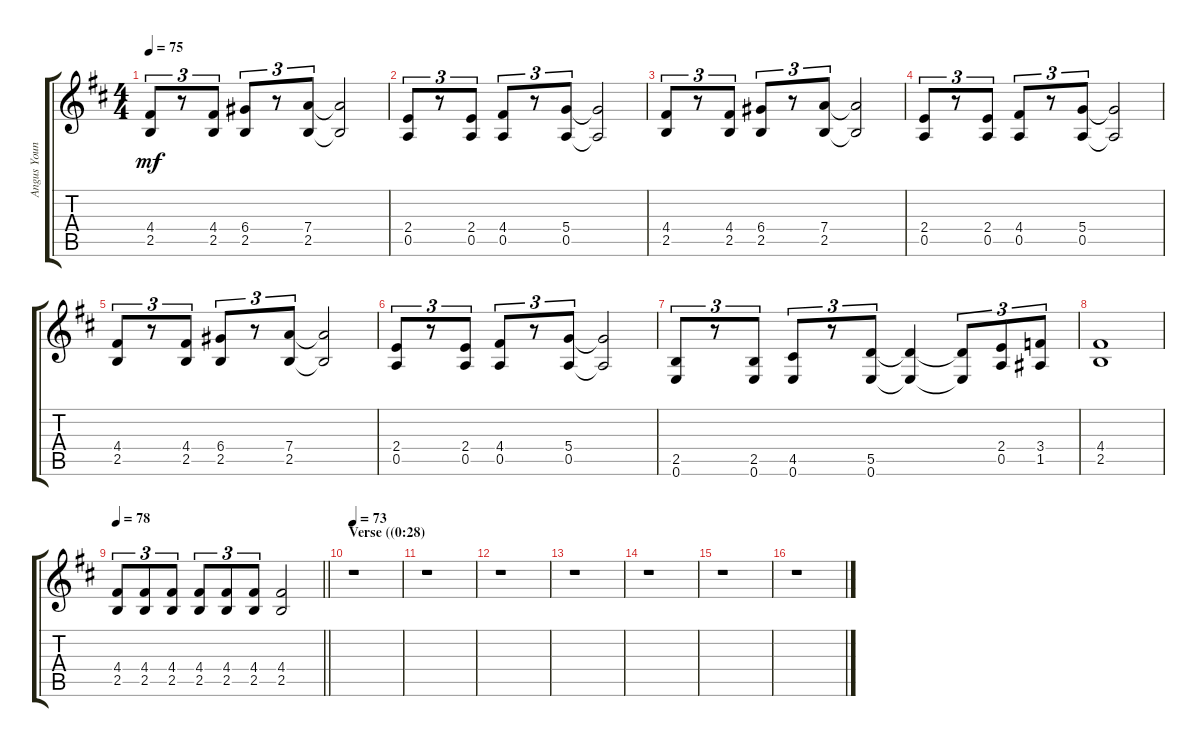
\track ("Angus Young - Lead Guitar" "Angus Youn") {instrument distortionguitar}
\staff {score tabs}
\tuning (E4 B3 G3 D3 A2 E2) {hide}
\ts (4 4)
\tempo 75
\clef g2
\ks d
(4.4 2.5).8{tu (3 2) dy mf instrument distortionguitar} r.8{tu (3 2)} (4.4 2.5).8{tu (3 2)} (6.4 2.5).8{tu (3 2)} r.8{tu (3 2)} (7.4 2.5).8{tu (3 2)} (7.4{t} 2.5{t}).2 |
(2.4 0.5).8{tu (3 2)} r.8{tu (3 2)} (2.4 0.5).8{tu (3 2)} (4.4 0.5).8{tu (3 2)} r.8{tu (3 2)} (5.4 0.5).8{tu (3 2)} (5.4{t} 0.5{t}).2 |
(4.4 2.5).8{tu (3 2)} r.8{tu (3 2)} (4.4 2.5).8{tu (3 2)} (6.4 2.5).8{tu (3 2)} r.8{tu (3 2)} (7.4 2.5).8{tu (3 2)} (7.4{t} 2.5{t}).2 |
(2.4 0.5).8{tu (3 2)} r.8{tu (3 2)} (2.4 0.5).8{tu (3 2)} (4.4 0.5).8{tu (3 2)} r.8{tu (3 2)} (5.4 0.5).8{tu (3 2)} (5.4{t} 0.5{t}).2 |
(4.4 2.5).8{tu (3 2)} r.8{tu (3 2)} (4.4 2.5).8{tu (3 2)} (6.4 2.5).8{tu (3 2)} r.8{tu (3 2)} (7.4 2.5).8{tu (3 2)} (7.4{t} 2.5{t}).2 |
(2.4 0.5).8{tu (3 2)} r.8{tu (3 2)} (2.4 0.5).8{tu (3 2)} (4.4 0.5).8{tu (3 2)} r.8{tu (3 2)} (5.4 0.5).8{tu (3 2)} (5.4{t} 0.5{t}).2 |
(2.5 0.6).8{tu (3 2)} r.8{tu (3 2)} (2.5 0.6).8{tu (3 2)} (4.5 0.6).8{tu (3 2)} r.8{tu (3 2)} (5.5 0.6).8{tu (3 2)} (5.5{t} 0.6{t}).4 (5.5{t} 0.6{t}).8{tu (3 2)} (2.4 0.5).8{tu (3 2)} (3.4 1.5).8{tu (3 2)} |
(4.4 2.5).1 |
\tempo 78
\barLineRight lightlight
(4.4 2.5).8{tu (3 2)} (4.4 2.5).8{tu (3 2)} (4.4 2.5).8{tu (3 2)} (4.4 2.5).8{tu (3 2)} (4.4 2.5).8{tu (3 2)} (4.4 2.5).8{tu (3 2)} (4.4 2.5).2 |
\section ("" "Verse ((0:28)")
\tempo 73
r.1 |
r.1 |
r.1 |
r.1 |
r.1 |
r.1 |
r.1
